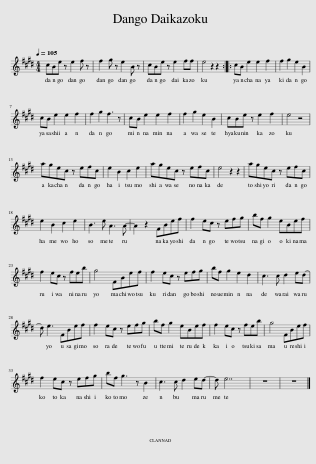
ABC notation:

X:1
L:1/8
Q:1/4=105
M:4/4
I:linebreak $
K:E
V:1 treble
V:1
 cBe z e2 f z | f2 g z e2 B z | cBe z e2 ff | e4 z2 z2 :: cB e2 e2 f2 | %5
 f2 g2 e2 B2 |$ cB e2 e2 f2 | f2 g2 f3 z | cB e2 e2 f2 | f2 g2 e2 B2 | %10
 cBe z e2 f2 | e4 z4 |$ agec z efc | e2 B2 c2 e2 | agec z efc | %15
 e4 z2 z2 | agec z efc |$ e2 B2 c2 e2 | B3 e A3 A- | A2 z2 FBef | %20
 f2 ec z efg | bf g2 eBef |$ f2 ec z feb | g4 FBef | f2 ec z efg | %25
 bf g2 e2 d2 | c3 c d2 ed- |$ d e3 FBef | f2 ec z efg | bf g2 eBef | %30
 f2 ec z feb | g4 FBef |$ f2 ec z efg | bf g3 z B2 | c3 c d2 ed- | %35
 d e7 | z8 | z8 |] %38
